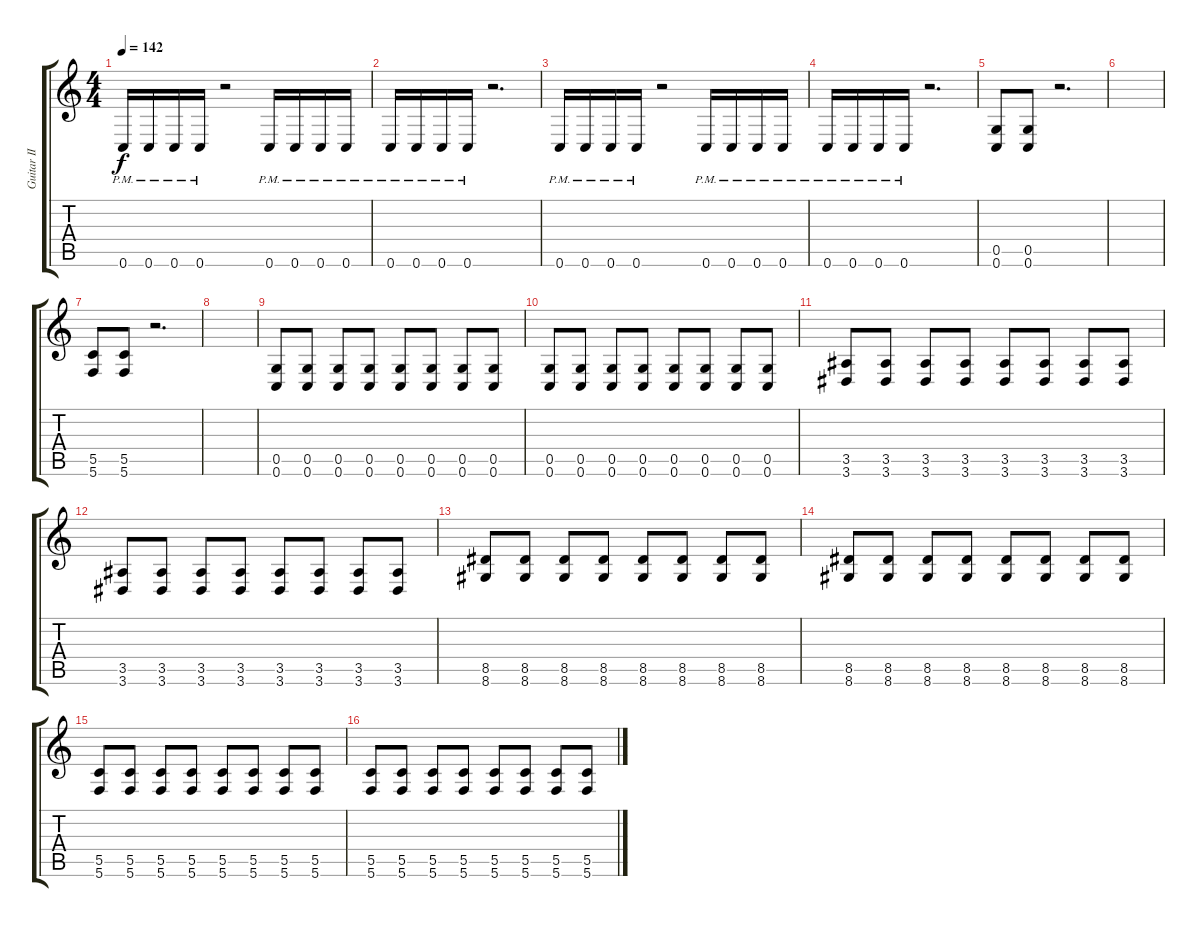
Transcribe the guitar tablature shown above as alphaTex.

\track ("Guitar II" "Guitar II") {instrument overdrivenguitar}
\staff {score tabs}
\tuning (D4 A3 F3 C3 G2 C2) {hide}
\ts (4 4)
\tempo 142
\clef g2
\ks c
0.6{pm}.16{dy f} 0.6{pm}.16 0.6{pm}.16 0.6{pm}.16 r.2 0.6{pm}.16 0.6{pm}.16 0.6{pm}.16 0.6{pm}.16 |
0.6{pm}.16 0.6{pm}.16 0.6{pm}.16 0.6{pm}.16 r.2{d} |
0.6{pm}.16 0.6{pm}.16 0.6{pm}.16 0.6{pm}.16 r.2 0.6{pm}.16 0.6{pm}.16 0.6{pm}.16 0.6{pm}.16 |
0.6{pm}.16 0.6{pm}.16 0.6{pm}.16 0.6{pm}.16 r.2{d} |
(0.5 0.6).8 (0.5 0.6).8 r.2{d} |
|
(5.5 5.6).8 (5.5 5.6).8 r.2{d} |
|
(0.5 0.6).8 (0.5 0.6).8 (0.5 0.6).8 (0.5 0.6).8 (0.5 0.6).8 (0.5 0.6).8 (0.5 0.6).8 (0.5 0.6).8 |
(0.5 0.6).8 (0.5 0.6).8 (0.5 0.6).8 (0.5 0.6).8 (0.5 0.6).8 (0.5 0.6).8 (0.5 0.6).8 (0.5 0.6).8 |
(3.5 3.6).8 (3.5 3.6).8 (3.5 3.6).8 (3.5 3.6).8 (3.5 3.6).8 (3.5 3.6).8 (3.5 3.6).8 (3.5 3.6).8 |
(3.5 3.6).8 (3.5 3.6).8 (3.5 3.6).8 (3.5 3.6).8 (3.5 3.6).8 (3.5 3.6).8 (3.5 3.6).8 (3.5 3.6).8 |
(8.5 8.6).8 (8.5 8.6).8 (8.5 8.6).8 (8.5 8.6).8 (8.5 8.6).8 (8.5 8.6).8 (8.5 8.6).8 (8.5 8.6).8 |
(8.5 8.6).8 (8.5 8.6).8 (8.5 8.6).8 (8.5 8.6).8 (8.5 8.6).8 (8.5 8.6).8 (8.5 8.6).8 (8.5 8.6).8 |
(5.5 5.6).8 (5.5 5.6).8 (5.5 5.6).8 (5.5 5.6).8 (5.5 5.6).8 (5.5 5.6).8 (5.5 5.6).8 (5.5 5.6).8 |
(5.5 5.6).8 (5.5 5.6).8 (5.5 5.6).8 (5.5 5.6).8 (5.5 5.6).8 (5.5 5.6).8 (5.5 5.6).8 (5.5 5.6).8
